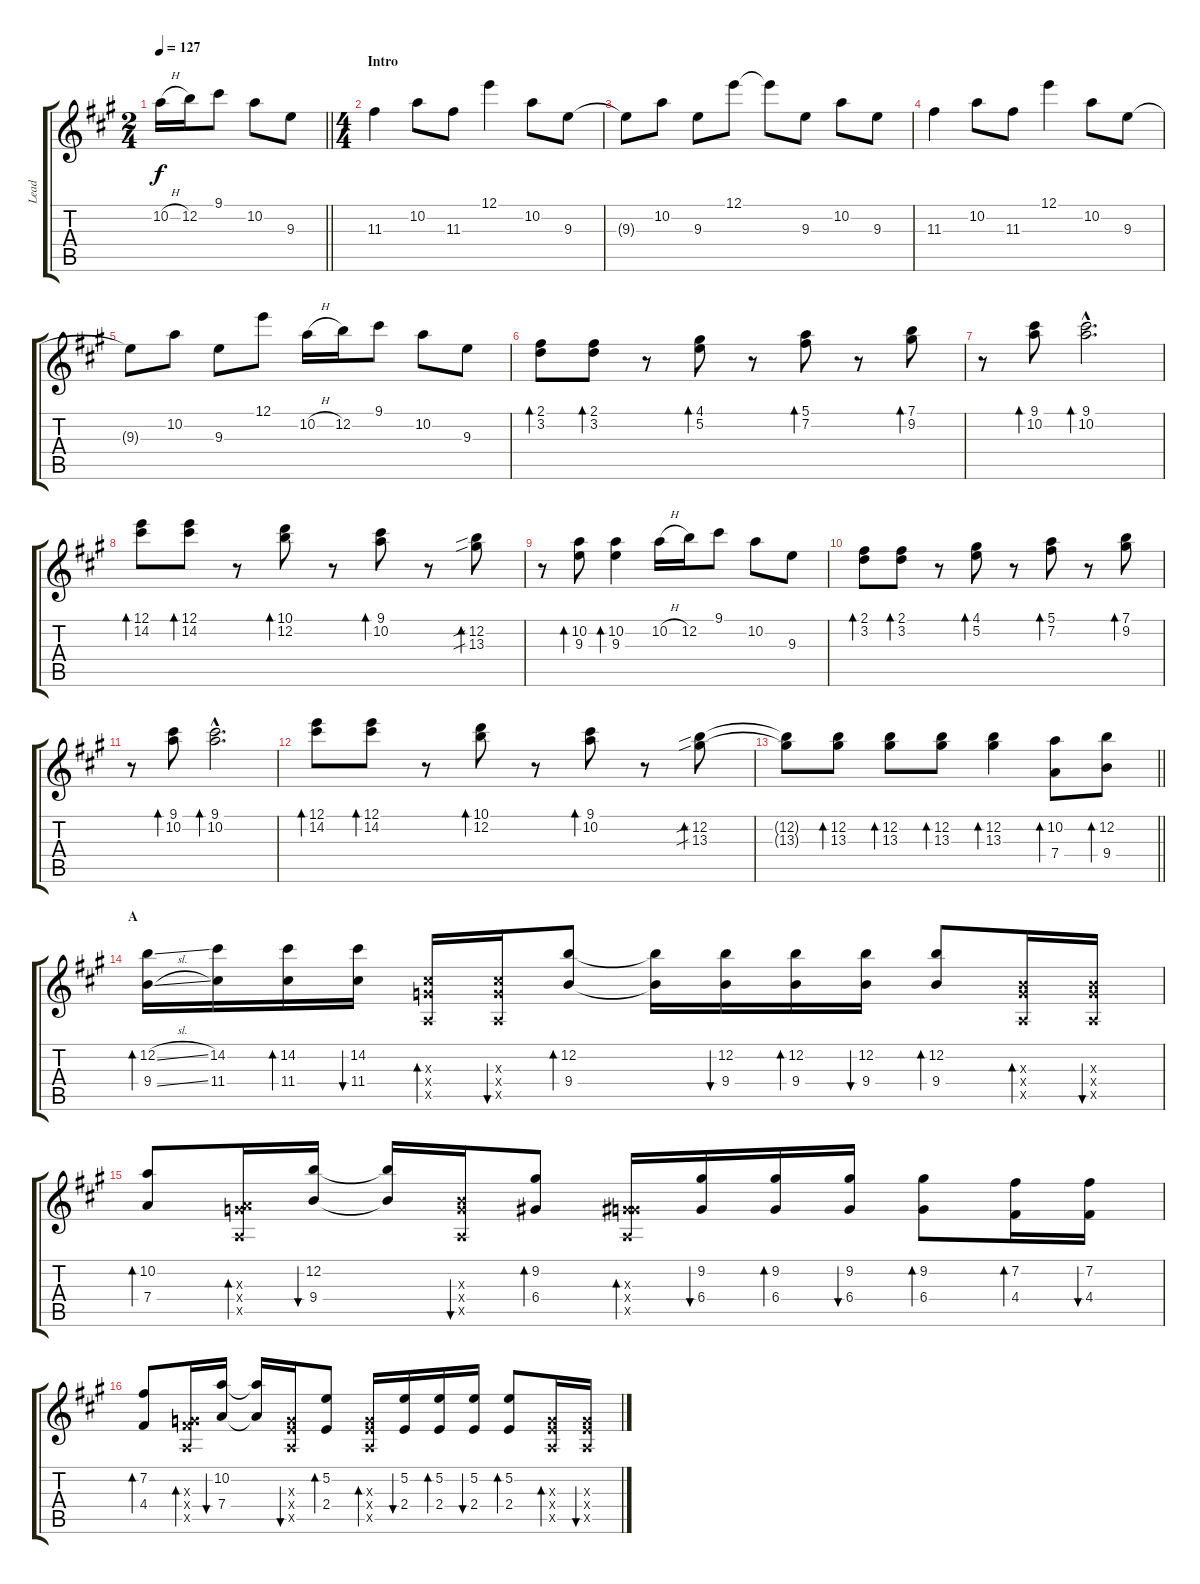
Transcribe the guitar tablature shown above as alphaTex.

\track ("Lead" "Lead") {instrument acousticguitarsteel}
\staff {score tabs}
\tuning (E4 B3 G3 D3 A2 E2) {hide}
\ts (2 4)
\tempo 127
\clef g2
\barLineRight lightlight
\ks a
10.2{h}.16{txt "" dy f instrument acousticguitarsteel} 12.2.16 9.1.8 10.2.8 9.3.8 |
\ts (4 4)
\section ("" "Intro")
11.3.4 10.2.8 11.3.8 12.1.4 10.2.8 9.3.8 |
9.3{t}.8 10.2.8 9.3.8 12.1.8 12.1{t}.8 9.3.8 10.2.8 9.3.8 |
11.3.4 10.2.8 11.3.8 12.1.4 10.2.8 9.3.8 |
9.3{t}.8 10.2.8 9.3.8 12.1.8 10.2{h}.16 12.2.16 9.1.8 10.2.8{txt ""} 9.3.8 |
(2.1 3.2).8{bd 30} (2.1 3.2).8{bd 30} r.8 (4.1 5.2).8{bd 30} r.8 (5.1 7.2).8{bd 30} r.8 (7.1 9.2).8{bd 30} |
r.8 (9.1 10.2).8{bd 30} (9.1{hac} 10.2{hac}).2{d bd 30} |
(12.1 14.2).8{bd 30} (12.1 14.2).8{bd 30} r.8 (10.1 12.2).8{bd 30} r.8 (9.1 10.2).8{bd 30} r.8 (12.2{sib} 13.3{sib}).8{bd 30} |
r.8 (10.2 9.3).8{bd 30} (10.2 9.3).4{bd 30} 10.2{h}.16 12.2.16 9.1.8 10.2.8 9.3.8 |
(2.1 3.2).8{bd 30} (2.1 3.2).8{bd 30} r.8 (4.1 5.2).8{bd 30} r.8 (5.1 7.2).8{bd 30} r.8 (7.1 9.2).8{bd 30} |
r.8 (9.1 10.2).8{bd 30} (9.1{hac} 10.2{hac}).2{d bd 30} |
(12.1 14.2).8{bd 30} (12.1 14.2).8{bd 30} r.8 (10.1 12.2).8{bd 30} r.8 (9.1 10.2).8{bd 30} r.8 (12.2{sib} 13.3{sib}).8{bd 30} |
\barLineRight lightlight
(12.2{t} 13.3{t}).8 (12.2 13.3).8{bd 30} (12.2 13.3).8{bd 30} (12.2 13.3).8{bd 30} (12.2 13.3).4{bd 30} (10.2 7.4).8{bd 30} (12.2 9.4).8{bd 30} |
\section ("" "A")
(12.2{sl} 9.4{sl}).16{bd 30} (14.2 11.4).16 (14.2 11.4).16{bd 30} (14.2 11.4).16{bu 30} (0.3{x} 11.4{x} 0.5{x}).16{bd 30} (0.3{x} 11.4{x} 0.5{x}).16{bu 30} (12.2 9.4).8{bd 30} (12.2{t} 9.4{t}).16 (12.2 9.4).16{bu 30} (12.2 9.4).16{bd 30} (12.2 9.4).16{bu 30} (12.2 9.4).8{bd 30} (0.3{x} 9.4{x} 0.5{x}).16{bd 30} (0.3{x} 9.4{x} 0.5{x}).16{bu 30} |
(10.2 7.4).8{bd 30} (0.3{x} 7.4{x} 0.5{x}).16{bd 30} (12.2 9.4).16{bu 30} (12.2{t} 9.4{t}).16 (0.3{x} 9.4{x} 0.5{x}).16{bu 30} (9.2 6.4).8{bd 30} (0.3{x} 6.4{x} 0.5{x}).16{bd 30} (9.2 6.4).16{bu 30} (9.2 6.4).16{bd 30} (9.2 6.4).16{bu 30} (9.2 6.4).8{bd 30} (7.2 4.4).16{bd 30} (7.2 4.4).16{bu 30} |
(7.2 4.4).8{bd 30} (0.3{x} 4.4{x} 0.5{x}).16{bd 30} (10.2 7.4).16{bu 30} (10.2{t} 7.4{t}).16 (0.3{x} 2.4{x} 0.5{x}).16{bu 30} (5.2 2.4).8{bd 30} (0.3{x} 2.4{x} 0.5{x}).16{bd 30} (5.2 2.4).16{bu 30} (5.2 2.4).16{bd 30} (5.2 2.4).16{bu 30} (5.2 2.4).8{bd 30} (0.3{x} 2.4{x} 0.5{x}).16{bd 30} (0.3{x} 2.4{x} 0.5{x}).16{bu 30}
